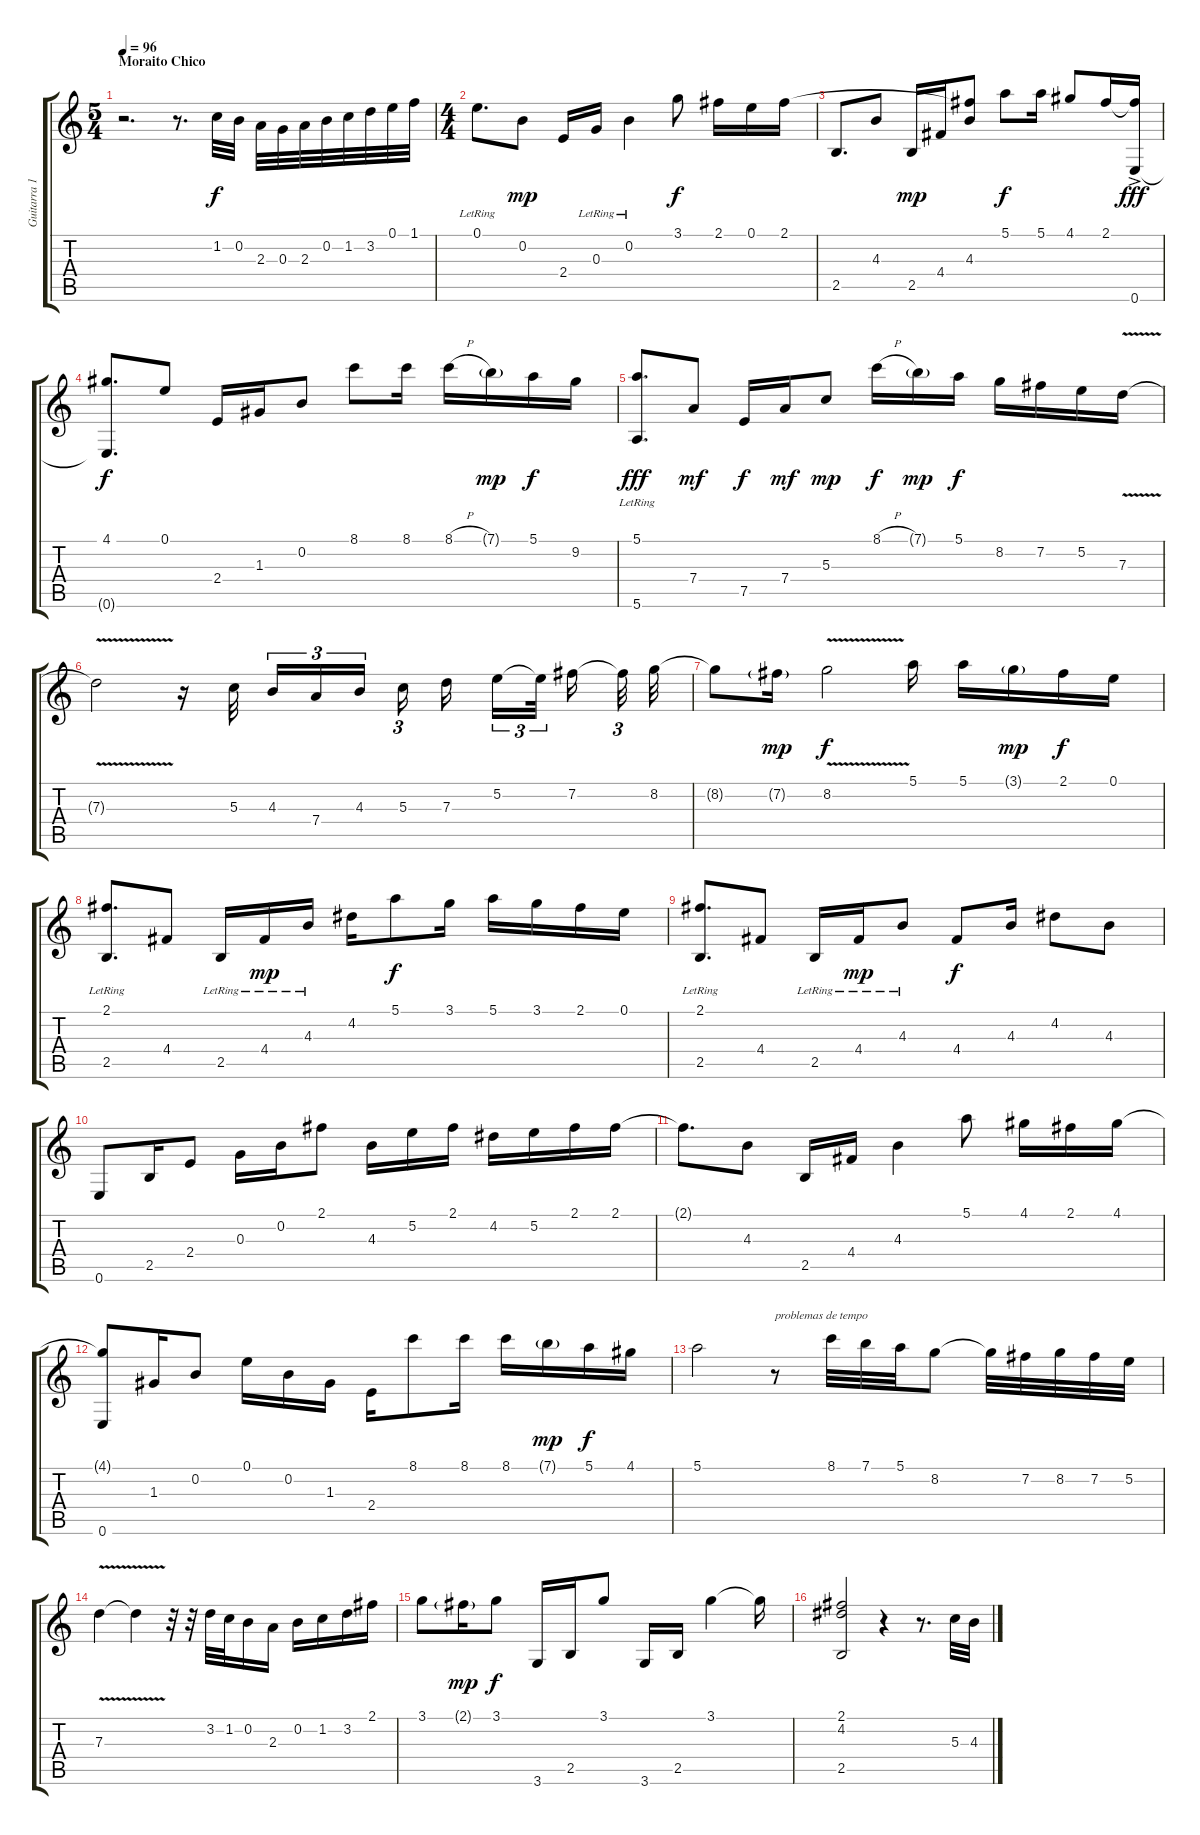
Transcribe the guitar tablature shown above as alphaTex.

\track ("Guitarra 1" "Guitarra 1") {instrument distortionguitar}
\staff {score tabs}
\tuning (E4 B3 G3 D3 A2 E2) {hide}
\ts (5 4)
\section ("" "Moraito Chico")
\tempo 96
\clef g2
\ks c
r.2{d dy f} r.8{d} 1.2.32{instrument acousticguitarnylon} 0.2.32 2.3.32 0.3.32 2.3.32 0.2.32 1.2.32 3.2.32 0.1.32 1.1.32 |
\ts (4 4)
0.1{lr}.8{d} 0.2.8{dy mp} 2.4.16 0.3{lr}.16 0.2{lr}.4 3.1.8{dy f} 2.1.16 0.1.16 2.1.16 |
2.5.8{d} 4.3.8 2.5.16{dy mp} 4.4.16 (2.1{t} 4.3).8 5.1.8{dy f} 5.1.16 4.1.8 2.1.16 (2.1{t} 0.6{ac}).16{dy fff} |
(4.1 0.6{t}).8{d dy f} 0.1.8 2.4.16 1.3.16 0.2.8 8.1.8 8.1.16 8.1{h}.16 7.1{g}.16{dy mp} 5.1.16{dy f} 9.2.16 |
(5.1{lr} 5.6{lr}).8{d dy fff} 7.4.8{dy mf} 7.5.16{dy f} 7.4.16{dy mf} 5.3.8{dy mp} 8.1{h}.16{dy f} 7.1{g}.16{dy mp} 5.1.16{dy f} 8.2.16 7.2.16 5.2.16 7.3{v}.16 |
7.3{t}.2 r.16 5.3.32{beam splitsecondary} 4.3.16{tu (3 2)} 7.4.16{tu (3 2)} 4.3.16{tu (3 2) beam splitsecondary} 5.3.16{tu (3 2)} 7.3.16{beam splitsecondary} 5.2.16{tu (3 2)} 5.2{t}.32{tu (3 2) beam splitsecondary} 7.2.16{beam splitsecondary} 7.2{t}.32{tu (3 2)} 8.2.32 |
8.2{t}.8 7.2{g}.16{dy mp} 8.2{v}.2{dy f} 5.1.16 5.1.16 3.1{g}.16{dy mp} 2.1.16{dy f} 0.1.16 |
(2.1{lr} 2.5{lr}).8{d} 4.4.8 2.5{lr}.16 4.4{lr}.16{dy mp} 4.3{lr}.16 4.2.16 5.1.8{dy f} 3.1.16 5.1.16 3.1.16 2.1.16 0.1.16 |
(2.1{lr} 2.5{lr}).8{d} 4.4.8 2.5{lr}.16 4.4{lr}.16{dy mp} 4.3{lr}.8 4.4.8{dy f} 4.3.16 4.2.8 4.3.8 |
0.6.8 2.5.16 2.4.8 0.3.16 0.2.16 2.1.8 4.3.16 5.2.16 2.1.16 4.2.16 5.2.16 2.1.16 2.1.16 |
2.1{t}.8{d} 4.3.8 2.5.16 4.4.16 4.3.4 5.1.8 4.1.16 2.1.16 4.1.16 |
(4.1{t} 0.6).8 1.3.16 0.2.8 0.1.16 0.2.16 1.3.16 2.4.16 8.1.8 8.1.16 8.1.16 7.1{g}.16{dy mp} 5.1.16{dy f} 4.1.16 |
5.1.2 r.8{txt "problemas de tempo"} 8.1.32 7.1.32 5.1.32 8.2.8 8.2{t}.32 7.2.32 8.2.32 7.2.32 5.2.32 |
7.3{v}.4 7.3{t}.4 r.32 r.32 3.2.32 1.2.32 0.2.16 2.3.16 0.2.16 1.2.16 3.2.16 2.1.16 |
3.1.8 2.1{g}.16{dy mp} 3.1.8{dy f} 3.6.16 2.5.16 3.1.8 3.6.16 2.5.16 3.1.4 3.1{t}.16 |
(2.1 4.2 2.5).2 r.4 r.8{d} 5.3.32 4.3.32
